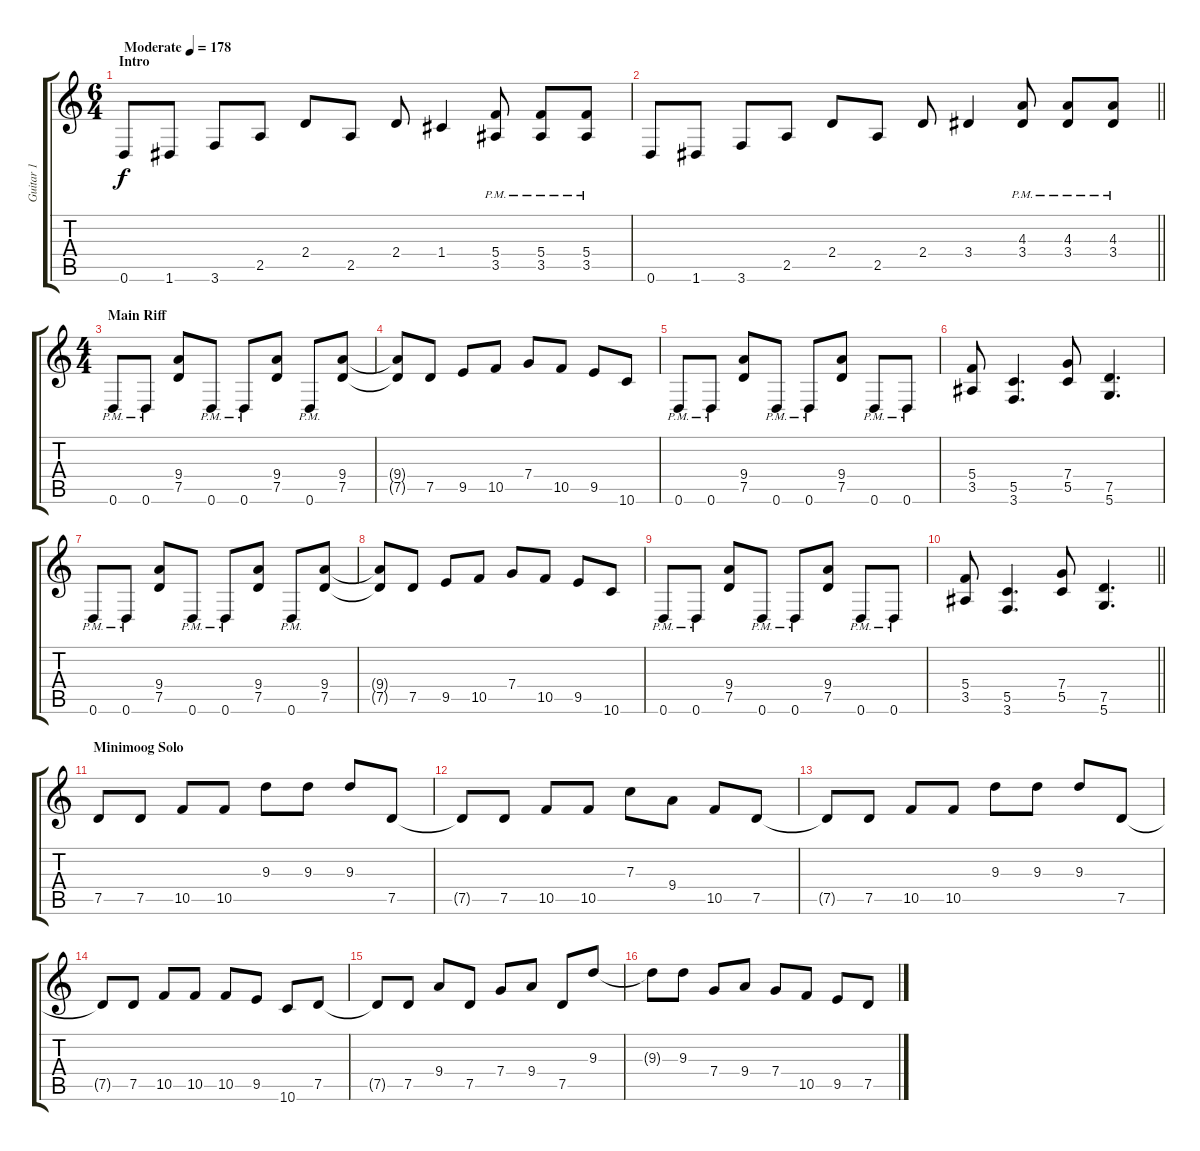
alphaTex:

\track ("Guitar 1" "Guitar 1") {instrument distortionguitar}
\staff {score tabs}
\tuning (D4 A3 F3 C3 G2 D2) {hide}
\ts (6 4)
\section ("" "Intro")
\tempo (178 "Moderate")
\clef g2
\ks c
0.6.8{dy f instrument distortionguitar} 1.6.8 3.6.8 2.5.8 2.4.8 2.5.8 2.4.8 1.4.4 (5.4{pm} 3.5{pm}).8 (5.4{pm} 3.5{pm}).8 (5.4{pm} 3.5{pm}).8 |
\barLineRight lightlight
0.6.8 1.6.8 3.6.8 2.5.8 2.4.8 2.5.8 2.4.8 3.4.4 (4.3{pm} 3.4{pm}).8 (4.3{pm} 3.4{pm}).8 (4.3{pm} 3.4{pm}).8 |
\ts (4 4)
\section ("" "Main Riff")
0.6{pm}.8 0.6{pm}.8 (9.4 7.5).8 0.6{pm}.8 0.6{pm}.8 (9.4 7.5).8 0.6{pm}.8 (9.4 7.5).8 |
(9.4{t} 7.5{t}).8 7.5.8 9.5.8 10.5.8 7.4.8 10.5.8 9.5.8 10.6.8 |
0.6{pm}.8 0.6{pm}.8 (9.4 7.5).8 0.6{pm}.8 0.6{pm}.8 (9.4 7.5).8 0.6{pm}.8 0.6{pm}.8 |
(5.4 3.5).8 (5.5 3.6).4{d} (7.4 5.5).8 (7.5 5.6).4{d} |
0.6{pm}.8 0.6{pm}.8 (9.4 7.5).8 0.6{pm}.8 0.6{pm}.8 (9.4 7.5).8 0.6{pm}.8 (9.4 7.5).8 |
(9.4{t} 7.5{t}).8 7.5.8 9.5.8 10.5.8 7.4.8 10.5.8 9.5.8 10.6.8 |
0.6{pm}.8 0.6{pm}.8 (9.4 7.5).8 0.6{pm}.8 0.6{pm}.8 (9.4 7.5).8 0.6{pm}.8 0.6{pm}.8 |
\barLineRight lightlight
(5.4 3.5).8 (5.5 3.6).4{d} (7.4 5.5).8 (7.5 5.6).4{d} |
\section ("" "Minimoog Solo")
7.5.8 7.5.8 10.5.8 10.5.8 9.3.8 9.3.8 9.3.8 7.5.8 |
7.5{t}.8 7.5.8 10.5.8 10.5.8 7.3.8 9.4.8 10.5.8 7.5.8 |
7.5{t}.8 7.5.8 10.5.8 10.5.8 9.3.8 9.3.8 9.3.8 7.5.8 |
7.5{t}.8 7.5.8 10.5.8 10.5.8 10.5.8 9.5.8 10.6.8 7.5.8 |
7.5{t}.8 7.5.8 9.4.8 7.5.8 7.4.8 9.4.8 7.5.8 9.3.8 |
9.3{t}.8 9.3.8 7.4.8 9.4.8 7.4.8 10.5.8 9.5.8 7.5.8
